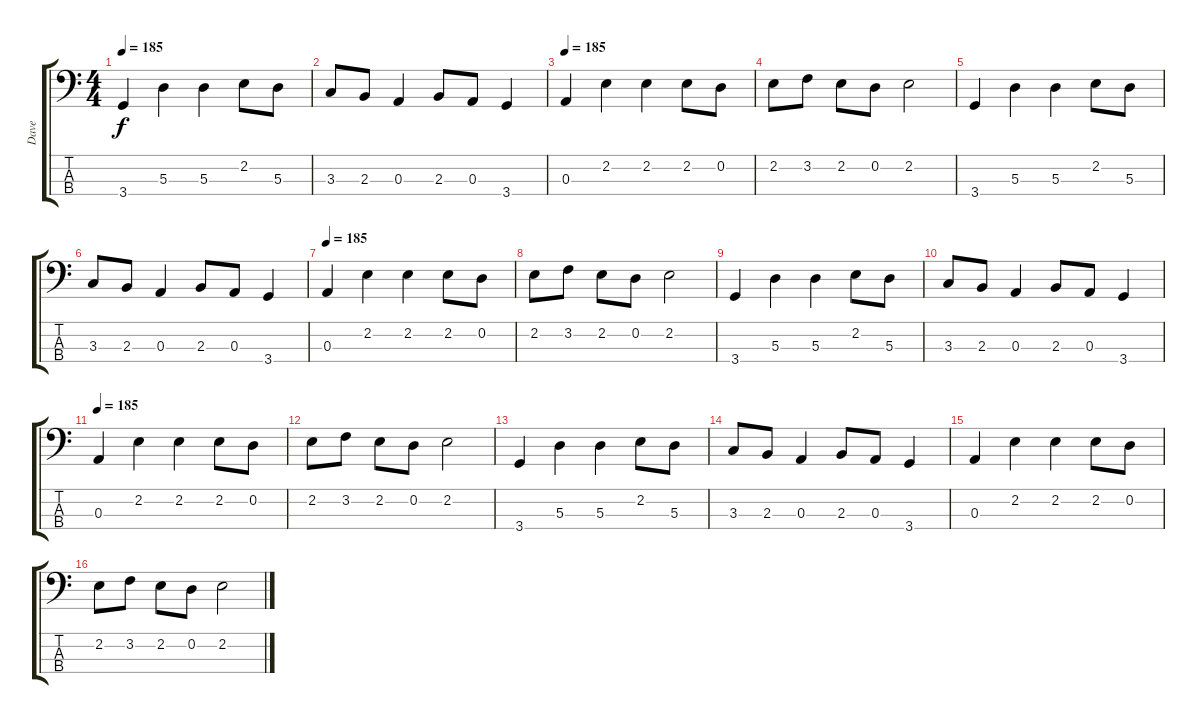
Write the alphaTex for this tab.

\track ("Dave" "Dave") {instrument electricbassfinger}
\staff {score tabs}
\tuning (G2 D2 A1 E1) {hide}
\ts (4 4)
\tempo 185
\clef f4
\ks c
3.4.4{dy f} 5.3.4 5.3.4 2.2.8 5.3.8 |
3.3.8 2.3.8 0.3.4 2.3.8 0.3.8 3.4.4 |
\tempo 185
0.3.4 2.2.4 2.2.4 2.2.8 0.2.8 |
2.2.8 3.2.8 2.2.8 0.2.8 2.2.2 |
3.4.4 5.3.4 5.3.4 2.2.8 5.3.8 |
3.3.8 2.3.8 0.3.4 2.3.8 0.3.8 3.4.4 |
\tempo 185
0.3.4 2.2.4 2.2.4 2.2.8 0.2.8 |
2.2.8 3.2.8 2.2.8 0.2.8 2.2.2 |
3.4.4 5.3.4 5.3.4 2.2.8 5.3.8 |
3.3.8 2.3.8 0.3.4 2.3.8 0.3.8 3.4.4 |
\tempo 185
0.3.4 2.2.4 2.2.4 2.2.8 0.2.8 |
2.2.8 3.2.8 2.2.8 0.2.8 2.2.2 |
3.4.4 5.3.4 5.3.4 2.2.8 5.3.8 |
3.3.8 2.3.8 0.3.4 2.3.8 0.3.8 3.4.4 |
0.3.4 2.2.4 2.2.4 2.2.8 0.2.8 |
2.2.8 3.2.8 2.2.8 0.2.8 2.2.2
